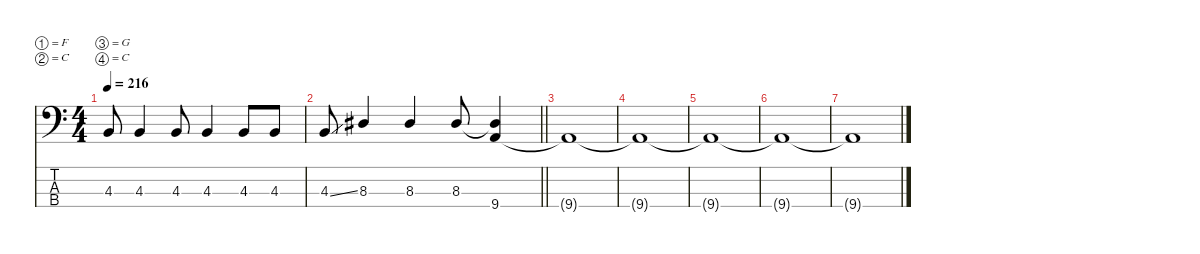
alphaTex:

\defaultSystemsLayout 4
\hideDynamics
\bracketExtendMode nobrackets
\singleTrackTrackNamePolicy hidden
\multiTrackTrackNamePolicy hidden
\firstSystemTrackNameMode fullname
\otherSystemsTrackNameOrientation horizontal
\track ("Bass" "el.bs.") {defaultSystemsLayout 8 instrument electricbassfinger}
\staff {score tabs}
\tuning (F2 C2 G1 C1)
\ts (4 4)
\tempo 216
\clef f4
\ks c
4.3{t}.8{dy f beam Up} 4.3.4{beam Up} 4.3.8{beam Up} 4.3.4{beam Up} 4.3.8{beam Up} 4.3.8{beam Up} |
\barLineRight lightlight
4.3{ss}.8{beam Up} 8.3{acc #}.4{beam Up} 8.3{acc #}.4{beam Up} 8.3{acc #}.8{beam Up} (8.3{t acc #} 9.4).4{beam Up} |
9.4{t}.1{beam Up} |
9.4{t}.1{beam Up} |
9.4{t}.1{beam Up} |
9.4{t}.1{beam Up} |
9.4{t}.1{beam Up}
